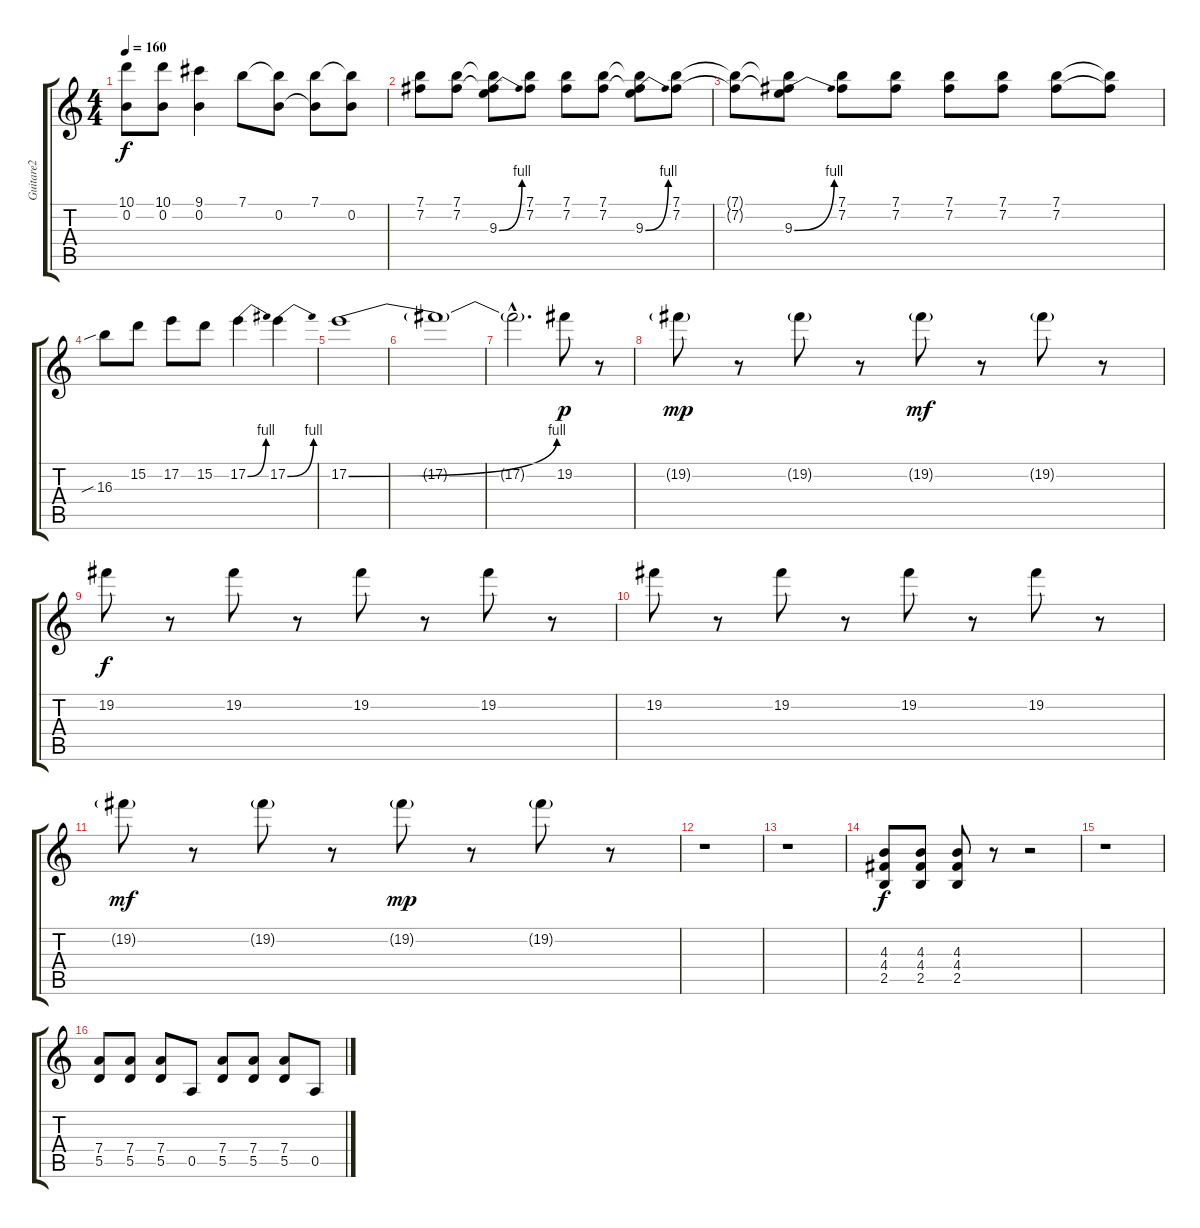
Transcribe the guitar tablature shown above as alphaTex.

\track ("Guitare2" "Guitare2") {instrument distortionguitar}
\staff {score tabs}
\tuning (E4 B3 G3 D3 A2 E2) {hide}
\ts (4 4)
\tempo 160
\clef g2
\ks c
(10.1{t} 0.2{t}).8{dy f} (10.1 0.2).8 (9.1 0.2).4 7.1.8 (7.1{t} 0.2).8 (7.1 0.2{t}).8 (7.1{t} 0.2).8 |
(7.1 7.2).8 (7.1 7.2).8 (7.1{t} 7.2{t} 9.3{be (bend 0 0 60 4)}).8 (7.1 7.2).8 (7.1 7.2).8 (7.1 7.2).8 (7.1{t} 7.2{t} 9.3{be (bend 0 0 60 4)}).8 (7.1 7.2).8 |
(7.1{t} 7.2{t}).8 (7.1{t} 7.2{t} 9.3{be (bend 0 0 60 4)}).8 (7.1 7.2).8 (7.1 7.2).8 (7.1 7.2).8 (7.1 7.2).8 (7.1 7.2).8 (7.1{t} 7.2{t}).8 |
16.3{sib}.8 15.2.8 17.2.8 15.2.8 17.2{be (bend 0 0 60 4)}.4 17.2{be (bend 0 0 60 4)}.4 |
17.2{be (bend 0 0 60 4)}.1 |
17.2{t}.1 |
17.2{hac t}.2{d} 19.2.8{dy p} r.8 |
19.2{g}.8{dy mp} r.8 19.2{g}.8 r.8 19.2{g}.8{dy mf} r.8 19.2{g}.8 r.8 |
19.2.8{dy f} r.8 19.2.8 r.8 19.2.8 r.8 19.2.8 r.8 |
19.2.8 r.8 19.2.8 r.8 19.2.8 r.8 19.2.8 r.8 |
19.2{g}.8{dy mf} r.8 19.2{g}.8 r.8 19.2{g}.8{dy mp} r.8 19.2{g}.8 r.8{volume 14 balance 4} |
r.1 |
r.1 |
(4.3 4.4 2.5).8{dy f} (4.3 4.4 2.5).8 (4.3 4.4 2.5).8 r.8 r.2 |
r.1 |
(7.4 5.5).8 (7.4 5.5).8 (7.4 5.5).8 0.5.8 (7.4 5.5).8 (7.4 5.5).8 (7.4 5.5).8 0.5.8
